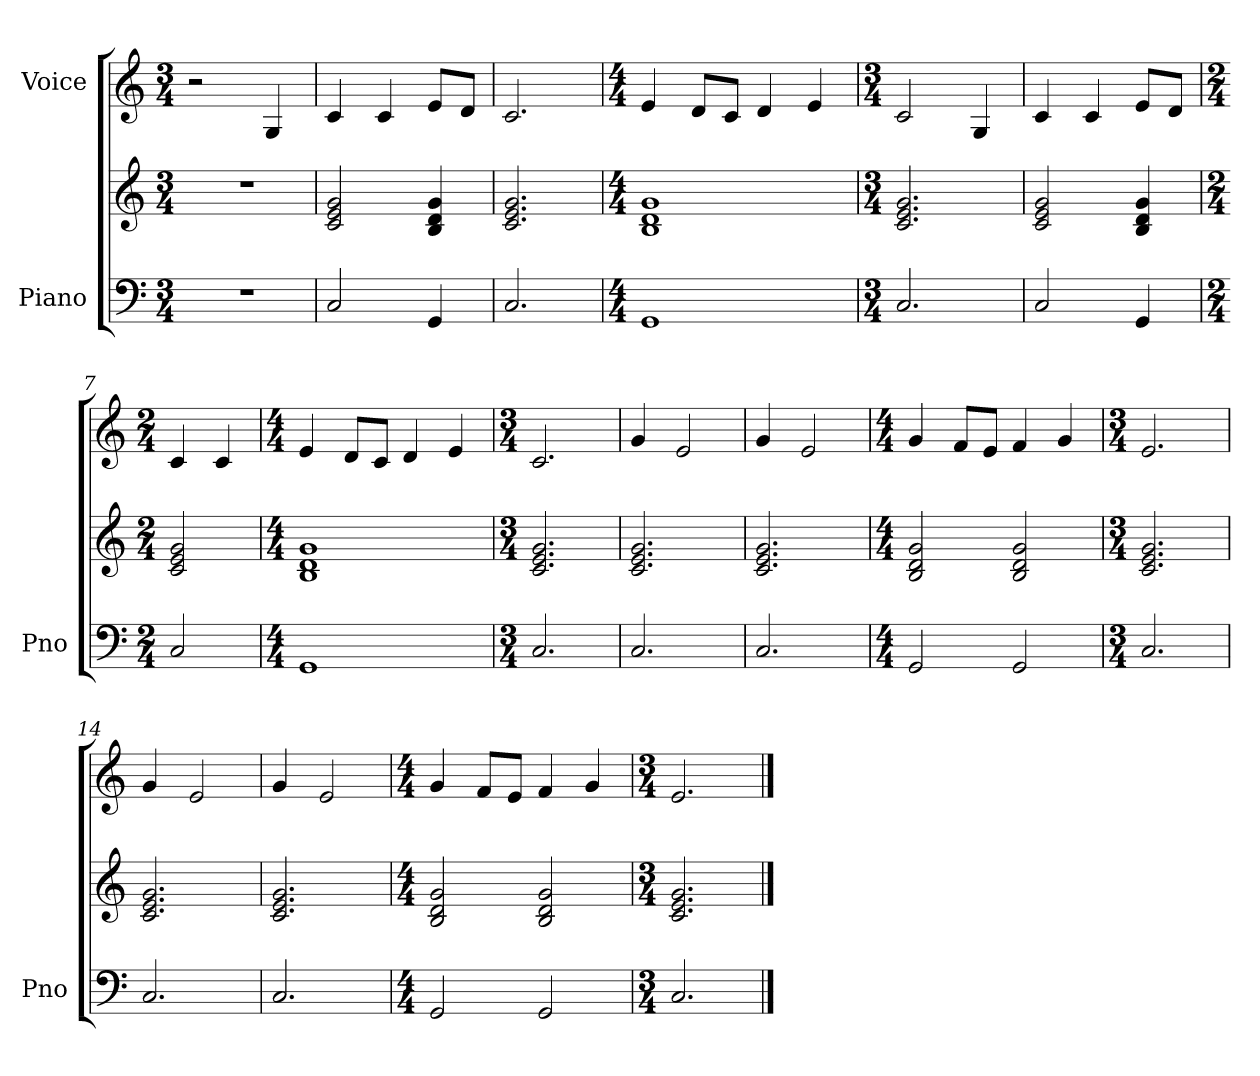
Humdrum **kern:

**kern	**kern	**kern
*part2	*part2	*part1
*staff3	*staff2	*staff1
*I"Piano	*	*I"Voice
*I'Pno	*	*
*clefF4	*clefG2	*clefG2
*k[]	*k[]	*k[]
*M3/4	*M3/4	*M3/4
=1	=1	=1
2.r	2.r	2r
.	.	4G/
=2	=2	=2
2C/	2c/ 2e/ 2g/	4c/
.	.	4c/
4GG/	4B/ 4d/ 4g/	8e/L
.	.	8d/J
=3	=3	=3
2.C/	2.c/ 2.e/ 2.g/	2.c/
=4	=4	=4
*M4/4	*M4/4	*M4/4
1GG	1B 1d 1g	4e/
.	.	8d/L
.	.	8c/J
.	.	4d/
.	.	4e/
=5	=5	=5
*M3/4	*M3/4	*M3/4
2.C/	2.c/ 2.e/ 2.g/	2c/
.	.	4G/
=6	=6	=6
2C/	2c/ 2e/ 2g/	4c/
.	.	4c/
4GG/	4B/ 4d/ 4g/	8e/L
.	.	8d/J
=7	=7	=7
*M2/4	*M2/4	*M2/4
2C/	2c/ 2e/ 2g/	4c/
.	.	4c/
=8	=8	=8
*M4/4	*M4/4	*M4/4
1GG	1B 1d 1g	4e/
.	.	8d/L
.	.	8c/J
.	.	4d/
.	.	4e/
=9	=9	=9
*M3/4	*M3/4	*M3/4
2.C/	2.c/ 2.e/ 2.g/	2.c/
=10	=10	=10
2.C/	2.c/ 2.e/ 2.g/	4g/
.	.	2e/
!!LO:LB:g=z
=11	=11	=11
2.C/	2.c/ 2.e/ 2.g/	4g/
.	.	2e/
=12	=12	=12
*M4/4	*M4/4	*M4/4
2GG/	2B/ 2d/ 2g/	4g/
.	.	8f/L
.	.	8e/J
2GG/	2B/ 2d/ 2g/	4f/
.	.	4g/
=13	=13	=13
*M3/4	*M3/4	*M3/4
2.C/	2.c/ 2.e/ 2.g/	2.e/
=14	=14	=14
2.C/	2.c/ 2.e/ 2.g/	4g/
.	.	2e/
=15	=15	=15
2.C/	2.c/ 2.e/ 2.g/	4g/
.	.	2e/
=16	=16	=16
*M4/4	*M4/4	*M4/4
2GG/	2B/ 2d/ 2g/	4g/
.	.	8f/L
.	.	8e/J
2GG/	2B/ 2d/ 2g/	4f/
.	.	4g/
=17	=17	=17
*M3/4	*M3/4	*M3/4
2.C/	2.c/ 2.e/ 2.g/	2.e/
==	==	==
*-	*-	*-
